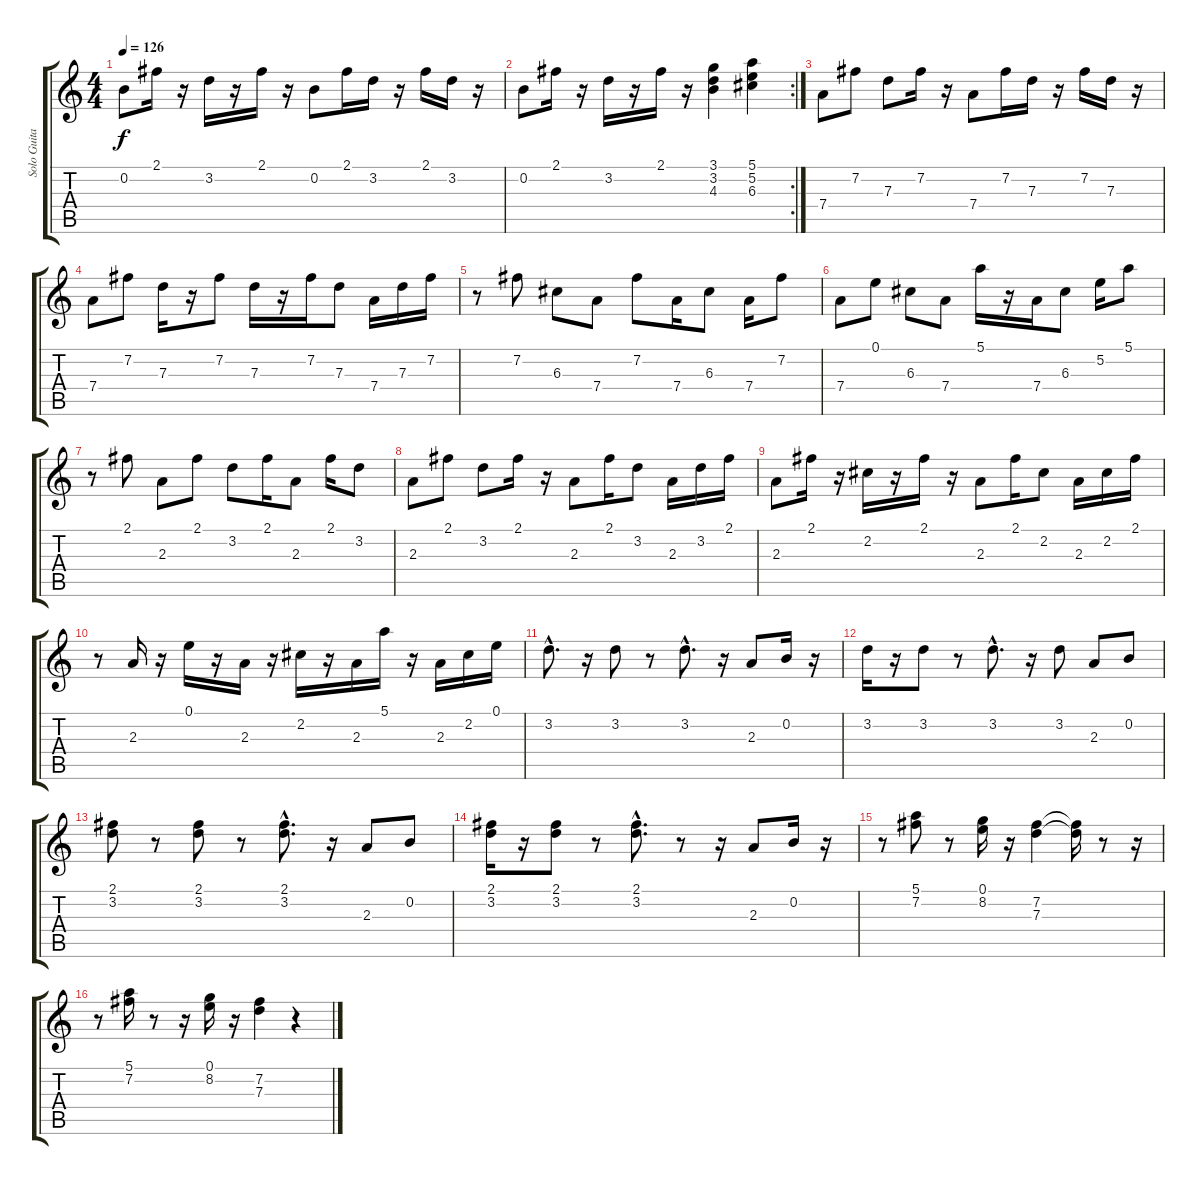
\track ("Solo Guitar" "Solo Guita") {instrument acousticguitarsteel}
\staff {score tabs}
\tuning (E4 B3 G3 D3 A2 E2) {hide}
\ts (4 4)
\tempo 126
\clef g2
\ks c
0.2.8{dy f} 2.1.16 r.16 3.2.16 r.16 2.1.16 r.16 0.2.8 2.1.16 3.2.16 r.16 2.1.16 3.2.16 r.16 |
\rc 2
0.2.8 2.1.16 r.16 3.2.16 r.16 2.1.16 r.16 (3.1 3.2 4.3).4 (5.1 5.2 6.3).4 |
7.4.8 7.2.8 7.3.8 7.2.16 r.16 7.4.8 7.2.16 7.3.16 r.16 7.2.16 7.3.16 r.16 |
7.4.8 7.2.8 7.3.16 r.16 7.2.8 7.3.16 r.16 7.2.16 7.3.8 7.4.16 7.3.16 7.2.16 |
r.8 7.2.8 6.3.8 7.4.8 7.2.8 7.4.16 6.3.8 7.4.16 7.2.8 |
7.4.8 0.1.8 6.3.8 7.4.8 5.1.16 r.16 7.4.16 6.3.8 5.2.16 5.1.8 |
r.8 2.1.8 2.3.8 2.1.8 3.2.8 2.1.16 2.3.8 2.1.16 3.2.8 |
2.3.8 2.1.8 3.2.8 2.1.16 r.16 2.3.8 2.1.16 3.2.8 2.3.16 3.2.16 2.1.16 |
2.3.8 2.1.16 r.16 2.2.16 r.16 2.1.16 r.16 2.3.8 2.1.16 2.2.8 2.3.16 2.2.16 2.1.16 |
r.8 2.3.16 r.16 0.1.16 r.16 2.3.16 r.16 2.2.16 r.16 2.3.16 5.1.16 r.16 2.3.16 2.2.16 0.1.16 |
3.2{hac}.8{d} r.16 3.2.8 r.8 3.2{hac}.8{d} r.16 2.3.8 0.2.16 r.16 |
3.2.16 r.16 3.2.8 r.8 3.2{hac}.8{d} r.16 3.2.8 2.3.8 0.2.8 |
(2.1 3.2).8 r.8 (2.1 3.2).8 r.8 (2.1{hac} 3.2{hac}).8{d} r.16 2.3.8 0.2.8 |
(2.1 3.2).16 r.16 (2.1 3.2).8 r.8 (2.1{hac} 3.2{hac}).8{d} r.8 r.16 2.3.8 0.2.16 r.16 |
r.8 (5.1 7.2).8 r.8 (0.1 8.2).16 r.16 (7.2 7.3).4 (7.2{t} 7.3{t}).16 r.8 r.16 |
r.8 (5.1 7.2).16 r.8 r.16 (0.1 8.2).16 r.16 (7.2 7.3).4 r.4
